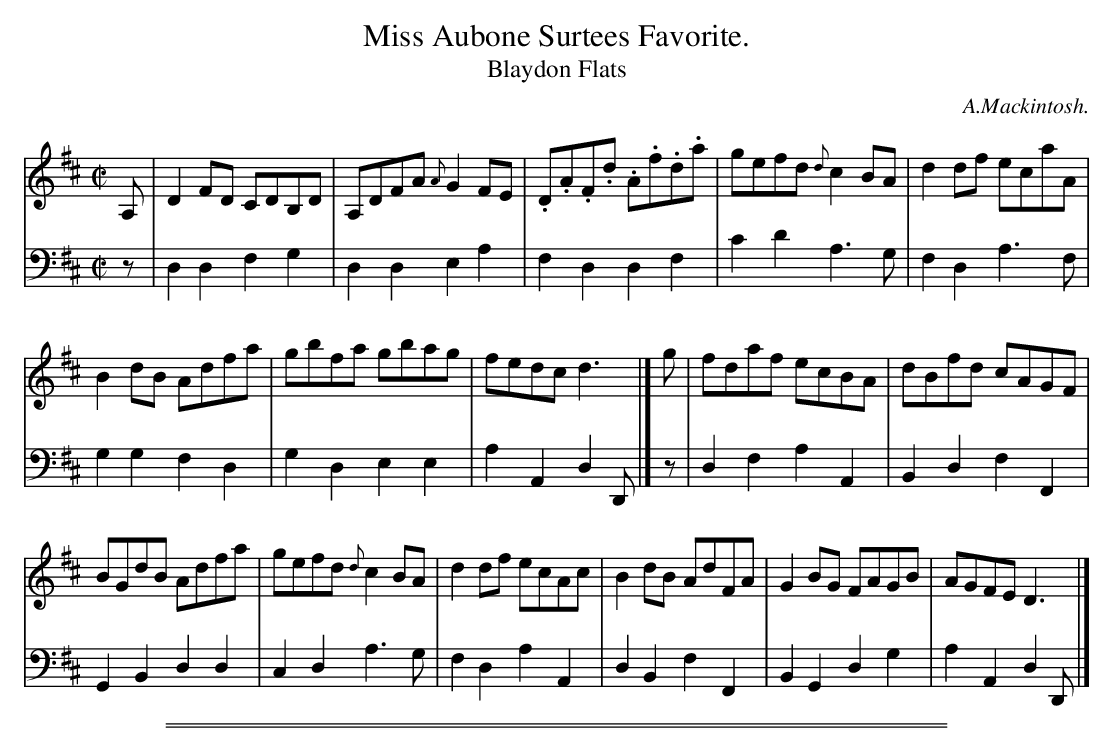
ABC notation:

X:1
T: Miss Aubone Surtees Favorite.
T: Blaydon Flats
C: A.Mackintosh.
M: C|
L: 1/8
K: D
V: 1 clef=treble staves=2
A, |\
D2FD CDB,D | A,DFA {A}G2FE |\
.D.A.F.d .A.f.d.a | gefd {d}c2BA |\
d2df ecaA |
B2dB Adfa |\
gbfa gbag | fedc d3 |] g |\
fdaf ecBA | dBfd cAGF |
BGdB Adfa | gefd {d}c2BA |\
d2df ecAc | B2dB AdFA |\
G2BG FAGB | AGFE D3 |]
V: 2 clef=bass middle=d
z |\
d2d2 f2g2 | d2d2 e2a2 | f2d2 d2f2 | c'2d'2 a3g | f2d2 a3f |
g2g2 f2d2 | g2d2 e2e2 | a2A2 d2D |] z | d2f2 a2A2 | B2d2 f2F2 | G2B2 d2d2 |
c2d2 a3g | f2d2 a2A2 | d2B2 f2F2 | B2G2 d2g2 | a2A2 d2D |]
